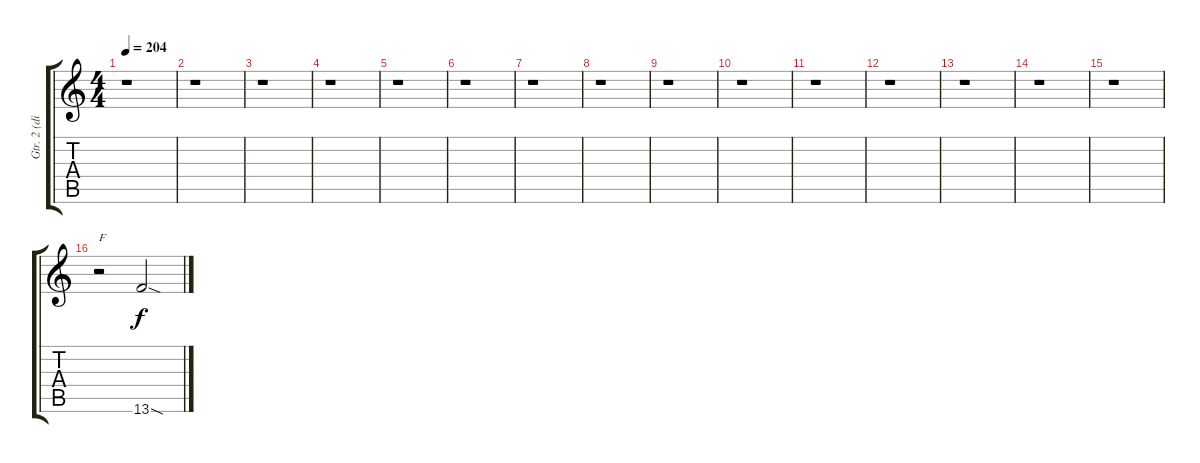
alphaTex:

\track ("Gtr. 2 (dist.)" "Gtr. 2 (di") {instrument distortionguitar}
\staff {score tabs}
\tuning (E4 B3 G3 D3 A2 E2) {hide}
\ts (4 4)
\tempo 204
\clef g2
\ks c
r.1{dy f instrument distortionguitar} |
r.1 |
r.1 |
r.1 |
r.1 |
r.1 |
r.1 |
r.1 |
r.1 |
r.1 |
r.1 |
r.1 |
r.1 |
r.1 |
r.1 |
r.2{txt "F"} 13.6{sod}.2
